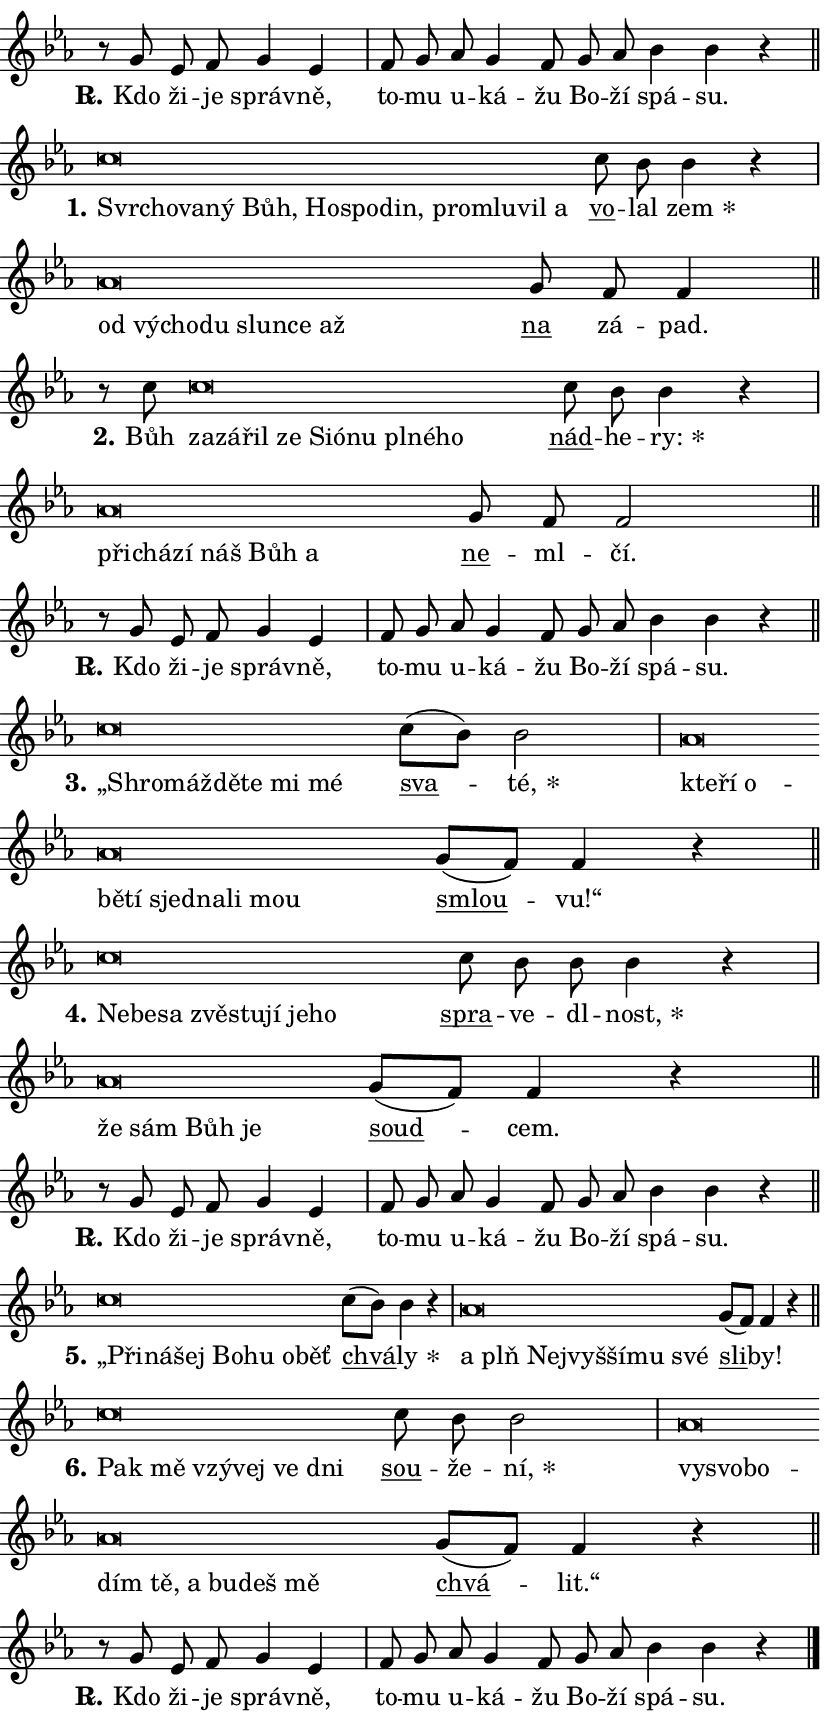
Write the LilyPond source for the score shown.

\version "2.24.0"
\header { tagline = "" }
\paper {
  indent = 0\cm
  top-margin = 0\cm
  right-margin = 0.13\cm % to fit lyric hyphens
  bottom-margin = 0\cm
  left-margin = 0\cm
  paper-width = 14\cm
  page-breaking = #ly:one-page-breaking
  system-system-spacing.basic-distance = #11
  score-system-spacing.basic-distance = #11
  ragged-last = ##f
}


%% Author: Thomas Morley
%% https://lists.gnu.org/archive/html/lilypond-user/2020-05/msg00002.html
#(define (line-position grob)
"Returns position of @var[grob} in current system:
   @code{'start}, if at first time-step
   @code{'end}, if at last time-step
   @code{'middle} otherwise
"
  (let* ((col (ly:item-get-column grob))
         (ln (ly:grob-object col 'left-neighbor))
         (rn (ly:grob-object col 'right-neighbor))
         (col-to-check-left (if (ly:grob? ln) ln col))
         (col-to-check-right (if (ly:grob? rn) rn col))
         (break-dir-left
           (and
             (ly:grob-property col-to-check-left 'non-musical #f)
             (ly:item-break-dir col-to-check-left)))
         (break-dir-right
           (and
             (ly:grob-property col-to-check-right 'non-musical #f)
             (ly:item-break-dir col-to-check-right))))
        (cond ((eqv? 1 break-dir-left) 'start)
              ((eqv? -1 break-dir-right) 'end)
              (else 'middle))))

#(define (tranparent-at-line-position vctor)
  (lambda (grob)
  "Relying on @code{line-position} select the relevant enry from @var{vctor}.
Used to determine transparency,"
    (case (line-position grob)
      ((end) (not (vector-ref vctor 0)))
      ((middle) (not (vector-ref vctor 1)))
      ((start) (not (vector-ref vctor 2))))))

noteHeadBreakVisibility =
#(define-music-function (break-visibility)(vector?)
"Makes @code{NoteHead}s transparent relying on @var{break-visibility}"
#{
  \override NoteHead.transparent =
    #(tranparent-at-line-position break-visibility)
#})

#(define delete-ledgers-for-transparent-note-heads
  (lambda (grob)
    "Reads whether a @code{NoteHead} is transparent.
If so this @code{NoteHead} is removed from @code{'note-heads} from
@var{grob}, which is supposed to be @code{LedgerLineSpanner}.
As a result ledgers are not printed for this @code{NoteHead}"
    (let* ((nhds-array (ly:grob-object grob 'note-heads))
           (nhds-list
             (if (ly:grob-array? nhds-array)
                 (ly:grob-array->list nhds-array)
                 '()))
           ;; Relies on the transparent-property being done before
           ;; Staff.LedgerLineSpanner.after-line-breaking is executed.
           ;; This is fragile ...
           (to-keep
             (remove
               (lambda (nhd)
                 (ly:grob-property nhd 'transparent #f))
               nhds-list)))
      ;; TODO find a better method to iterate over grob-arrays, similiar
      ;; to filter/remove etc for lists
      ;; For now rebuilt from scratch
      (set! (ly:grob-object grob 'note-heads)  '())
      (for-each
        (lambda (nhd)
          (ly:pointer-group-interface::add-grob grob 'note-heads nhd))
        to-keep))))

squashNotes = {
  \override NoteHead.X-extent = #'(-0.2 . 0.2)
  \override NoteHead.Y-extent = #'(-0.75 . 0)
  \override NoteHead.stencil =
    #(lambda (grob)
       (let ((pos (ly:grob-property grob 'staff-position)))
         (begin
           (if (< pos -7) (display "ERROR: Lower brevis then expected\n") (display ""))
           (if (<= pos -6) ly:text-interface::print ly:note-head::print))))
}
unSquashNotes = {
  \revert NoteHead.X-extent
  \revert NoteHead.Y-extent
  \revert NoteHead.stencil
}

hideNotes = \noteHeadBreakVisibility #begin-of-line-visible
unHideNotes = \noteHeadBreakVisibility #all-visible

% work-around for resetting accidentals
% https://lilypond.org/doc/v2.23/Documentation/notation/displaying-rhythms#unmetered-music
cadenzaMeasure = {
  \cadenzaOff
  \partial 1024 s1024
  \cadenzaOn
}

#(define-markup-command (accent layout props text) (markup?)
  "Underline accented syllable"
  (interpret-markup layout props
    #{\markup \override #'(offset . 4.3) \underline { #text }#}))

responsum = \markup \concat {
  "R" \hspace #-1.05 \path #0.1 #'((moveto 0 0.07) (lineto 0.9 0.8)) \hspace #0.05 "."
}

spaceSize = #0.6828661417322834 % exact space size for TeX Gyre Schola

\layout {
  \context {
    \Staff
    \remove "Time_signature_engraver"
    \override LedgerLineSpanner.after-line-breaking = #delete-ledgers-for-transparent-note-heads
  }
  \context {
    \Lyrics {
      \override LyricSpace.minimum-distance = \spaceSize
      \override LyricText.font-name = #"TeX Gyre Schola"
      \override LyricText.font-size = 1
      \override StanzaNumber.font-name = #"TeX Gyre Schola Bold"
      \override StanzaNumber.font-size = 1
    }
  }
  \context {
    \Score 
    \override NoteHead.text =
      #(lambda (grob) 
        (let ((pos (ly:grob-property grob 'staff-position)))
          #{\markup {
            \combine
              \halign #-0.55 \raise #(if (= pos -6) 0 0.5) \override #'(thickness . 2) \draw-line #'(3.2 . 0)
              \musicglyph "noteheads.sM1"
          }#}))
  }
}

% magnetic-lyrics.ily
%
%   written by
%     Jean Abou Samra <jean@abou-samra.fr>
%     Werner Lemberg <wl@gnu.org>
%
%   adapted by
%     Jiri Hon <jiri.hon@gmail.com>
%
% Version 2022-Apr-15

% https://www.mail-archive.com/lilypond-user@gnu.org/msg149350.html

#(define (Left_hyphen_pointer_engraver context)
   "Collect syllable-hyphen-syllable occurrences in lyrics and store
them in properties.  This engraver only looks to the left.  For
example, if the lyrics input is @code{foo -- bar}, it does the
following.

@itemize @bullet
@item
Set the @code{text} property of the @code{LyricHyphen} grob between
@q{foo} and @q{bar} to @code{foo}.

@item
Set the @code{left-hyphen} property of the @code{LyricText} grob with
text @q{foo} to the @code{LyricHyphen} grob between @q{foo} and
@q{bar}.
@end itemize

Use this auxiliary engraver in combination with the
@code{lyric-@/text::@/apply-@/magnetic-@/offset!} hook."
   (let ((hyphen #f)
         (text #f))
     (make-engraver
      (acknowledgers
       ((lyric-syllable-interface engraver grob source-engraver)
        (set! text grob)))
      (end-acknowledgers
       ((lyric-hyphen-interface engraver grob source-engraver)
        ;(when (not (grob::has-interface grob 'lyric-space-interface))
          (set! hyphen grob)));)
      ((stop-translation-timestep engraver)
       (when (and text hyphen)
         (ly:grob-set-object! text 'left-hyphen hyphen))
       (set! text #f)
       (set! hyphen #f)))))

#(define (lyric-text::apply-magnetic-offset! grob)
   "If the space between two syllables is less than the value in
property @code{LyricText@/.details@/.squash-threshold}, move the right
syllable to the left so that it gets concatenated with the left
syllable.

Use this function as a hook for
@code{LyricText@/.after-@/line-@/breaking} if the
@code{Left_@/hyphen_@/pointer_@/engraver} is active."
   (let ((hyphen (ly:grob-object grob 'left-hyphen #f)))
     (when hyphen
       (let ((left-text (ly:spanner-bound hyphen LEFT)))
         (when (grob::has-interface left-text 'lyric-syllable-interface)
           (let* ((common (ly:grob-common-refpoint grob left-text X))
                  (this-x-ext (ly:grob-extent grob common X))
                  (left-x-ext
                   (begin
                     ;; Trigger magnetism for left-text.
                     (ly:grob-property left-text 'after-line-breaking)
                     (ly:grob-extent left-text common X)))
                  ;; `delta` is the gap width between two syllables.
                  (delta (- (interval-start this-x-ext)
                            (interval-end left-x-ext)))
                  (details (ly:grob-property grob 'details))
                  (threshold (assoc-get 'squash-threshold details 0.2)))
             (when (< delta threshold)
               (let* (;; We have to manipulate the input text so that
                      ;; ligatures crossing syllable boundaries are not
                      ;; disabled.  For languages based on the Latin
                      ;; script this is essentially a beautification.
                      ;; However, for non-Western scripts it can be a
                      ;; necessity.
                      (lt (ly:grob-property left-text 'text))
                      (rt (ly:grob-property grob 'text))
                      (is-space (grob::has-interface hyphen 'lyric-space-interface))
                      (space (if is-space " " ""))
                      (extra-delta (if is-space spaceSize 0))
                      ;; Append new syllable.
                      (ltrt-space (if (and (string? lt) (string? rt))
                                (string-append lt space rt)
                                (make-concat-markup (list lt space rt))))
                      ;; Right-align `ltrt` to the right side.
                      (ltrt-space-markup (grob-interpret-markup
                               grob
                               (make-translate-markup
                                (cons (interval-length this-x-ext) 0)
                                (make-right-align-markup ltrt-space)))))
                 (begin
                   ;; Don't print `left-text`.
                   (ly:grob-set-property! left-text 'stencil #f)
                   ;; Set text and stencil (which holds all collected
                   ;; syllables so far) and shift it to the left.
                   (ly:grob-set-property! grob 'text ltrt-space)
                   (ly:grob-set-property! grob 'stencil ltrt-space-markup)
                   (ly:grob-translate-axis! grob (- (- delta extra-delta)) X))))))))))


#(define (lyric-hyphen::displace-bounds-first grob)
   ;; Make very sure this callback isn't triggered too early.
   (let ((left (ly:spanner-bound grob LEFT))
         (right (ly:spanner-bound grob RIGHT)))
     (ly:grob-property left 'after-line-breaking)
     (ly:grob-property right 'after-line-breaking)
     (ly:lyric-hyphen::print grob)))

squashThreshold = #0.4

\layout {
  \context {
    \Lyrics
    \consists #Left_hyphen_pointer_engraver
    \override LyricText.after-line-breaking =
      #lyric-text::apply-magnetic-offset!
    \override LyricHyphen.stencil = #lyric-hyphen::displace-bounds-first
    \override LyricText.details.squash-threshold = \squashThreshold
    \override LyricHyphen.minimum-distance = 0
    \override LyricHyphen.minimum-length = \squashThreshold
  }
}

squashText = \override LyricText.details.squash-threshold = 9999
unSquashText = \override LyricText.details.squash-threshold = \squashThreshold

leftText = \override LyricText.self-alignment-X = #LEFT
unLeftText = \revert LyricText.self-alignment-X

starOffset = #(lambda (grob) 
                (let ((x_offset (ly:self-alignment-interface::aligned-on-x-parent grob)))
                  (if (= x_offset 0) 0 (+ x_offset 1.2))))

star = #(define-music-function (syllable)(string?)
"Append star separator at the end of a syllable"
#{
  \once \override LyricText.X-offset = #starOffset
  \lyricmode { \markup {
    #syllable
    \override #'((font-name . "TeX Gyre Schola Bold")) \hspace #0.2 \lower #0.65 \larger "*"
  } }
#})

starAccent = #(define-music-function (syllable)(string?)
"Append star separator at the end of a syllable and make accent"
#{
  \once \override LyricText.X-offset = #starOffset
  \lyricmode { \markup {
    \accent #syllable
    \override #'((font-name . "TeX Gyre Schola Bold")) \hspace #0.2 \lower #0.65 \larger "*"
  } }
#})

breath = #(define-music-function (syllable)(string?)
"Append breathing indicator at the end of a syllable"
#{
  \lyricmode { \markup { #syllable "+" } }
#})

optionalBreath = #(define-music-function (syllable)(string?)
"Append optional breathing indicator at the end of a syllable"
#{
  \lyricmode { \markup { #syllable "(+)" } }
#})


\score {
    <<
        \new Voice = "melody" { \cadenzaOn \key es \major \relative { r8 g' es f g4 es \cadenzaMeasure \bar "|" f8 g \bar "" as g4 f8 \bar "" g as \bar "" bes4 bes r \cadenzaMeasure \bar "||" \break } }
        \new Lyrics \lyricsto "melody" { \lyricmode { \set stanza = \responsum
Kdo ži -- je správ -- ně, to -- mu u -- ká -- žu Bo -- ží spá -- su. } }
    >>
    \layout {}
}

\score {
    <<
        \new Voice = "melody" { \cadenzaOn \key es \major \relative { \squashNotes c''\breve*1/16 \hideNotes \breve*1/16 \bar "" \breve*1/16 \bar "" \breve*1/16 \bar "" \breve*1/16 \bar "" \breve*1/16 \bar "" \breve*1/16 \bar "" \breve*1/16 \bar "" \breve*1/16 \bar "" \breve*1/16 \bar "" \breve*1/16 \breve*1/16 \bar "" \unHideNotes \unSquashNotes \bar "" c8 bes bes4 r \cadenzaMeasure \bar "|" \squashNotes as\breve*1/16 \hideNotes \breve*1/16 \bar "" \breve*1/16 \bar "" \breve*1/16 \bar "" \breve*1/16 \bar "" \breve*1/16 \breve*1/16 \bar "" \unHideNotes \unSquashNotes \bar "" g8 f f4 \cadenzaMeasure \bar "||" \break } }
        \new Lyrics \lyricsto "melody" { \lyricmode { \set stanza = "1."
\leftText Svr -- \squashText cho -- va -- ný Bůh, Ho -- spo -- din, pro -- mlu -- vil a \unLeftText \unSquashText \markup \accent vo -- lal \star zem \leftText od \squashText vý -- cho -- du slun -- ce až \unLeftText \unSquashText \markup \accent na zá -- pad. } }
    >>
    \layout {}
}

\score {
    <<
        \new Voice = "melody" { \cadenzaOn \key es \major \relative { r8 c''8 \squashNotes c\breve*1/16 \hideNotes \breve*1/16 \bar "" \breve*1/16 \bar "" \breve*1/16 \bar "" \breve*1/16 \bar "" \breve*1/16 \bar "" \breve*1/16 \bar "" \breve*1/16 \bar "" \breve*1/16 \breve*1/16 \bar "" \unHideNotes \unSquashNotes \bar "" c8 bes bes4 r \cadenzaMeasure \bar "|" \squashNotes as\breve*1/16 \hideNotes \breve*1/16 \bar "" \breve*1/16 \bar "" \breve*1/16 \bar "" \breve*1/16 \breve*1/16 \bar "" \unHideNotes \unSquashNotes \bar "" g8 f f2 \cadenzaMeasure \bar "||" \break } }
        \new Lyrics \lyricsto "melody" { \lyricmode { \set stanza = "2."
Bůh \leftText za -- \squashText zá -- řil ze Si -- ó -- nu pl -- né -- ho \unLeftText \unSquashText \markup \accent nád -- he -- \star ry: \leftText při -- \squashText chá -- zí náš Bůh a \unLeftText \unSquashText \markup \accent ne -- ml -- čí. } }
    >>
    \layout {}
}

\score {
    <<
        \new Voice = "melody" { \cadenzaOn \key es \major \relative { r8 g' es f g4 es \cadenzaMeasure \bar "|" f8 g \bar "" as g4 f8 \bar "" g as \bar "" bes4 bes r \cadenzaMeasure \bar "||" \break } }
        \new Lyrics \lyricsto "melody" { \lyricmode { \set stanza = \responsum
Kdo ži -- je správ -- ně, to -- mu u -- ká -- žu Bo -- ží spá -- su. } }
    >>
    \layout {}
}

\score {
    <<
        \new Voice = "melody" { \cadenzaOn \key es \major \relative { \squashNotes c''\breve*1/16 \hideNotes \breve*1/16 \bar "" \breve*1/16 \bar "" \breve*1/16 \bar "" \breve*1/16 \breve*1/16 \bar "" \unHideNotes \unSquashNotes \bar "" c8[( bes)] bes2 \cadenzaMeasure \bar "|" \squashNotes as\breve*1/16 \hideNotes \breve*1/16 \bar "" \breve*1/16 \bar "" \breve*1/16 \bar "" \breve*1/16 \bar "" \breve*1/16 \bar "" \breve*1/16 \bar "" \breve*1/16 \breve*1/16 \bar "" \unHideNotes \unSquashNotes \bar "" g8[( f)] f4 r \cadenzaMeasure \bar "||" \break } }
        \new Lyrics \lyricsto "melody" { \lyricmode { \set stanza = "3."
\leftText „Shro -- \squashText máž -- dě -- te mi mé \unLeftText \unSquashText \markup \accent sva -- \star té, \leftText kte -- \squashText ří o -- bě -- tí sjed -- na -- li mou \unLeftText \unSquashText \markup \accent smlou -- vu!“ } }
    >>
    \layout {}
}

\score {
    <<
        \new Voice = "melody" { \cadenzaOn \key es \major \relative { \squashNotes c''\breve*1/16 \hideNotes \breve*1/16 \bar "" \breve*1/16 \bar "" \breve*1/16 \bar "" \breve*1/16 \bar "" \breve*1/16 \bar "" \breve*1/16 \breve*1/16 \bar "" \unHideNotes \unSquashNotes \bar "" c8 bes bes bes4 r \cadenzaMeasure \bar "|" \squashNotes as\breve*1/16 \hideNotes \breve*1/16 \bar "" \breve*1/16 \breve*1/16 \bar "" \unHideNotes \unSquashNotes \bar "" g8[( f)] f4 r \cadenzaMeasure \bar "||" \break } }
        \new Lyrics \lyricsto "melody" { \lyricmode { \set stanza = "4."
\leftText Ne -- \squashText be -- sa zvě -- stu -- jí je -- ho \unLeftText \unSquashText \markup \accent spra -- ve -- dl -- \star nost, \leftText že \squashText sám Bůh je \unLeftText \unSquashText \markup \accent soud -- cem. } }
    >>
    \layout {}
}

\score {
    <<
        \new Voice = "melody" { \cadenzaOn \key es \major \relative { r8 g' es f g4 es \cadenzaMeasure \bar "|" f8 g \bar "" as g4 f8 \bar "" g as \bar "" bes4 bes r \cadenzaMeasure \bar "||" \break } }
        \new Lyrics \lyricsto "melody" { \lyricmode { \set stanza = \responsum
Kdo ži -- je správ -- ně, to -- mu u -- ká -- žu Bo -- ží spá -- su. } }
    >>
    \layout {}
}

\score {
    <<
        \new Voice = "melody" { \cadenzaOn \key es \major \relative { \squashNotes c''\breve*1/16 \hideNotes \breve*1/16 \bar "" \breve*1/16 \bar "" \breve*1/16 \bar "" \breve*1/16 \bar "" \breve*1/16 \breve*1/16 \bar "" \unHideNotes \unSquashNotes \bar "" c8[( bes)] bes4 r \cadenzaMeasure \bar "|" \squashNotes as\breve*1/16 \hideNotes \breve*1/16 \bar "" \breve*1/16 \bar "" \breve*1/16 \bar "" \breve*1/16 \bar "" \breve*1/16 \breve*1/16 \bar "" \unHideNotes \unSquashNotes \bar "" g8[( f)] f4 r \cadenzaMeasure \bar "||" \break } }
        \new Lyrics \lyricsto "melody" { \lyricmode { \set stanza = "5."
\leftText „Při -- \squashText ná -- šej Bo -- hu o -- běť \unLeftText \unSquashText \markup \accent chvá -- \star ly \leftText a \squashText plň Nej -- vyš -- ší -- mu své \unLeftText \unSquashText \markup \accent sli -- by! } }
    >>
    \layout {}
}

\score {
    <<
        \new Voice = "melody" { \cadenzaOn \key es \major \relative { \squashNotes c''\breve*1/16 \hideNotes \breve*1/16 \bar "" \breve*1/16 \bar "" \breve*1/16 \bar "" \breve*1/16 \breve*1/16 \bar "" \unHideNotes \unSquashNotes \bar "" c8 bes bes2 \cadenzaMeasure \bar "|" \squashNotes as\breve*1/16 \hideNotes \breve*1/16 \bar "" \breve*1/16 \bar "" \breve*1/16 \bar "" \breve*1/16 \bar "" \breve*1/16 \bar "" \breve*1/16 \bar "" \breve*1/16 \breve*1/16 \bar "" \unHideNotes \unSquashNotes \bar "" g8[( f)] f4 r \cadenzaMeasure \bar "||" \break } }
        \new Lyrics \lyricsto "melody" { \lyricmode { \set stanza = "6."
\leftText Pak \squashText mě vzý -- vej ve dni \unLeftText \unSquashText \markup \accent sou -- že -- \star ní, \leftText vy -- \squashText svo -- bo -- dím tě, a bu -- deš mě \unLeftText \unSquashText \markup \accent chvá -- lit.“ } }
    >>
    \layout {}
}

\score {
    <<
        \new Voice = "melody" { \cadenzaOn \key es \major \relative { r8 g' es f g4 es \cadenzaMeasure \bar "|" f8 g \bar "" as g4 f8 \bar "" g as \bar "" bes4 bes r \cadenzaMeasure \bar "||" \break } \bar "|." }
        \new Lyrics \lyricsto "melody" { \lyricmode { \set stanza = \responsum
Kdo ži -- je správ -- ně, to -- mu u -- ká -- žu Bo -- ží spá -- su. } }
    >>
    \layout {}
}
